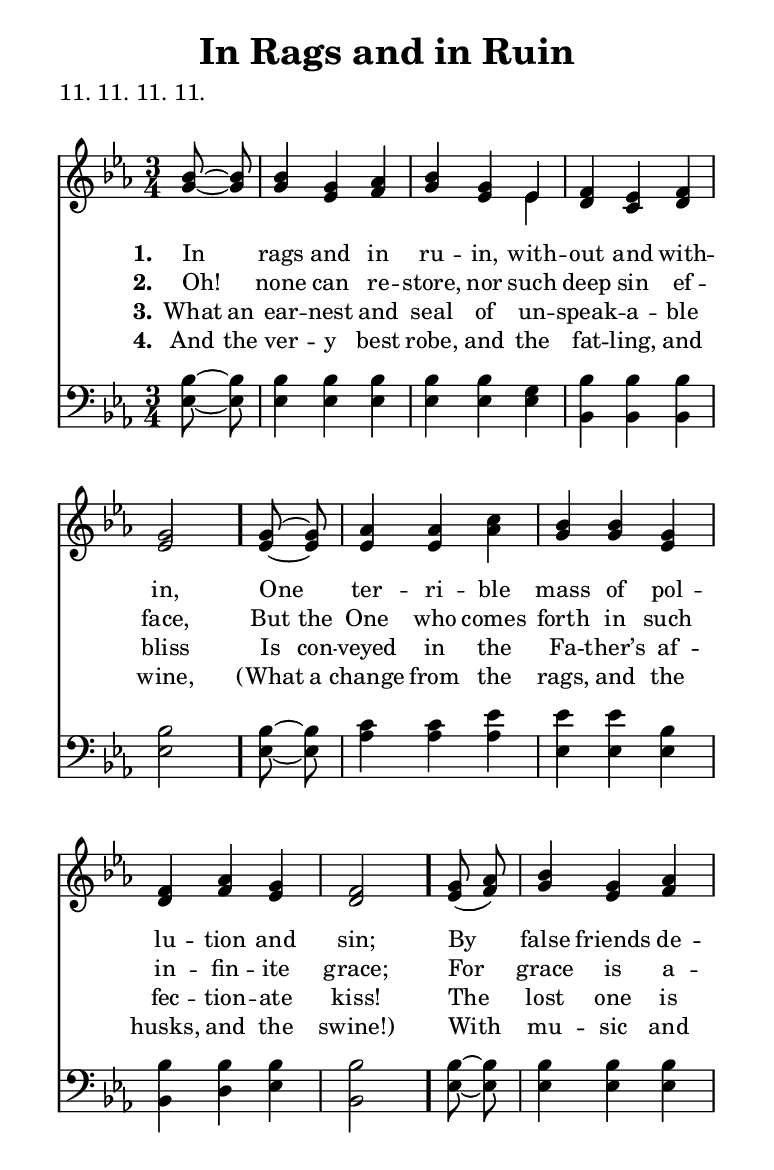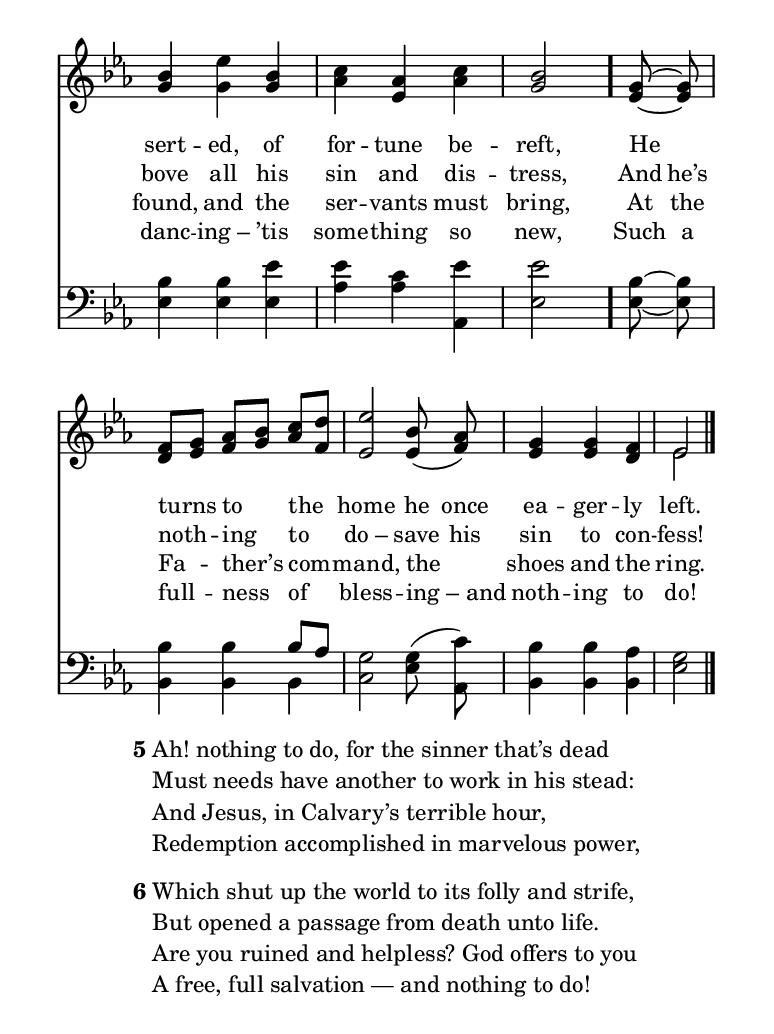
\include "common/global.ily"
\paper {
  \include "common/paper.ily"
  ragged-bottom = ##t
  ragged-last-bottom = ##t
  page-count = ##f
}

\header{
  %gospel
  hymnnumber = "26"
  title = "In Rags and in Ruin"
  tunename = "Comfort" % see https://hymnary.org/tune/comfort_toronto -- but also https://hymnary.org/tune/edinburgh_55345
  meter = "11. 11. 11. 11."
  poet = ""
  composer = ""
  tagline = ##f
}

% for fermata in MIDI
ta = { \tempo 4=90 }
tb = { \tempo 4=45 }

patternAA = { c8 ~ c8 | c4 c4 c4 | c4 c4 c4 | c4 c4 c4 | c2 }
patternAB = { c8( c8) | c4 c4 c4 | c4 c4 c4 | c4 c4 c4 | c2 }

patternBA = { c8 ~ c8 | c8[ c8] c8[ c8] c8[ c8] | c2 c8( c8) | c4 c4 c4 | c2 }
patternBB = { c8 ~ c8 | c4      c4      c8[ c8] | c2 c8( c8) | c4 c4 c4 | c2 }
patternBC = { c8 ~ c8 | c4      c4      c4      | c2 c8( c8) | c4 c4 c4 | c2 }

global = {
  \include "common/overrides.ily"
  \override Staff.TimeSignature.style = #'numbered
  \time 3/4
  \override Score.MetronomeMark.transparent = ##t % hide all fermata changes too
  \ta
  \key ees \major
  \partial 4
  \autoBeamOff
}

notesSoprano = {
\global
\relative c'' {

  \changePitch \patternAA { bes bes | bes g aes       | bes g ees   | f ees f | g   }
  \changePitch \patternAA { g g     | aes aes c       | bes bes g   | f aes g | f   }
  \changePitch \patternAB { g aes   | bes g aes       | bes ees bes | c aes c | bes }
  \changePitch \patternBA { g g     | f g aes bes c d | ees bes aes | g g f   | ees }

  \bar "|."

}
}

notesAlto = {
\global
\relative e' {

  \changePitch \patternAA { g g     | g ees f         | g ees ees | d c d       | ees }
  \changePitch \patternAA { ees ees | ees ees aes     | g g ees   | d f ees     | d   }
  \changePitch \patternAB { ees f   | g ees f         | g g g     | aes ees aes | g   }
  \changePitch \patternBA { ees ees | d ees f g aes f | ees ees f | ees ees d   | ees }

}
}

notesTenor = {
\global
\relative a {

  \changePitch \patternAA { bes bes | bes bes bes     | bes bes g   | bes bes bes | bes }
  \changePitch \patternAA { bes bes | c c ees         | ees ees bes | bes bes bes | bes }
  \changePitch \patternAA { bes bes | bes bes bes     | bes bes ees | ees c ees   | ees }
  \changePitch \patternBB { bes bes | bes bes bes aes | g g c       | bes bes aes | g   }

}
}

notesBass = {
\global
\relative f {

  \changePitch \patternAA { ees ees | ees ees ees | ees ees ees | bes bes bes  | ees  }
  \changePitch \patternAA { ees ees | aes aes aes | ees ees ees | bes d ees    | bes  }
  \changePitch \patternAA { ees ees | ees ees ees | ees ees ees | aes aes aes, | ees' }
  \changePitch \patternBC { ees ees | bes bes bes | c ees aes,  | bes bes bes  | ees  }

}
}

wordsA = \lyricmode {
\set stanza = "1."

In rags and in ru -- in, with -- out and with -- in, \bar "."
One ter -- ri -- ble mass of pol -- lu -- tion and sin; \bar "."
By false friends de -- sert -- ed, of for -- tune be -- reft, \bar "."
He turns to the home { \mon } he once { \moff } ea -- ger -- ly left. \bar "."

}

wordsB = \lyricmode {
\set stanza = "2."

Oh! none can re -- store, nor such deep sin ef -- face,
{ \mon } But the { \moff } One who comes forth in such in -- fin -- ite grace;
For grace is a -- bove all his sin and dis -- tress,
{ \mon } And he’s { \moff } noth -- ing to do_– { \mon } save his { \moff } sin to con -- fess!

}

wordsC = \lyricmode {
\set stanza = "3."

{ \mon } What an { \moff } ear -- nest and seal of un -- speak -- a -- ble bliss
{ \mon } Is con -- veyed { \moff } in the Fa -- ther’s af -- fec -- tion -- ate kiss!
The lost one is found, and the ser -- vants must bring,
{ \mon } At the { \moff } Fa -- ther’s com -- mand, the shoes and the ring.

}

wordsD = \lyricmode {
\set stanza = "4."

{ \mon } And the { \moff } ver -- y best robe, and the fat -- ling, and wine,
{ \mon } (What a { \moff } change from the rags, and the husks, and the swine!)
With mu -- sic and danc -- ing_– ’tis some -- thing so new,
{ \mon } Such a { \moff } full -- ness of bless -- ing_– and noth -- ing to do!

}

wordsE = \markuplist {

\line { Ah! nothing to do, for the sinner that’s dead }
\line { Must needs have another to work in his stead: }
\line { And Jesus, in Calvary’s terrible hour,        }
\line { Redemption accomplished in marvelous power,   }

}

wordsF = \markuplist {

\line { Which shut up the world to its folly and strife, }
\line { But opened a passage from death unto life.       }
\line { Are you ruined and helpless? God offers to you   }
\line { A free, full salvation — and nothing to do!      }

}

\score {
  \context ChoirStaff <<
    \context Staff = upper <<
      \set Staff.autoBeaming = ##f
      \set ChoirStaff.systemStartDelimiter = #'SystemStartBar
      \set ChoirStaff.printPartCombineTexts = ##f
      \partcombine #'(2 . 11) \notesSoprano \notesAlto
      \context NullVoice = sopranos { \voiceOne << \notesSoprano >> }
      \context Lyrics = one   \lyricsto sopranos \wordsA
      \context Lyrics = two   \lyricsto sopranos \wordsB
      \context Lyrics = three \lyricsto sopranos \wordsC
      \context Lyrics = four  \lyricsto sopranos \wordsD
    >>
    \context Staff = men <<
      \set Staff.autoBeaming = ##f
      \clef bass
      \set ChoirStaff.printPartCombineTexts = ##f
      \partcombine #'(2 . 11) \notesTenor \notesBass
    >>
  >>
  \layout {
    \include "common/layout.ily"
  }
  #(cond ((ly:get-option 'eog-midi-permitted) #{ \midi{
    \include "common/midi.ily"
  } #}))
}

\markup { \vcenter \fill-line { \column {
  \vspace #0.5 % not enough space for \vspace #1
  \line{ \bold 5 \column { \wordsE } } \combine \null \vspace #0.4
  \line{ \bold 6 \column { \wordsF } }
  \vspace #0.5 % not enough space for \vspace #1
} } }

\version "2.19.49"  % necessary for upgrading to future LilyPond versions.

% vi:set et ts=2 sw=2 ai nocindent syntax=lilypond:
